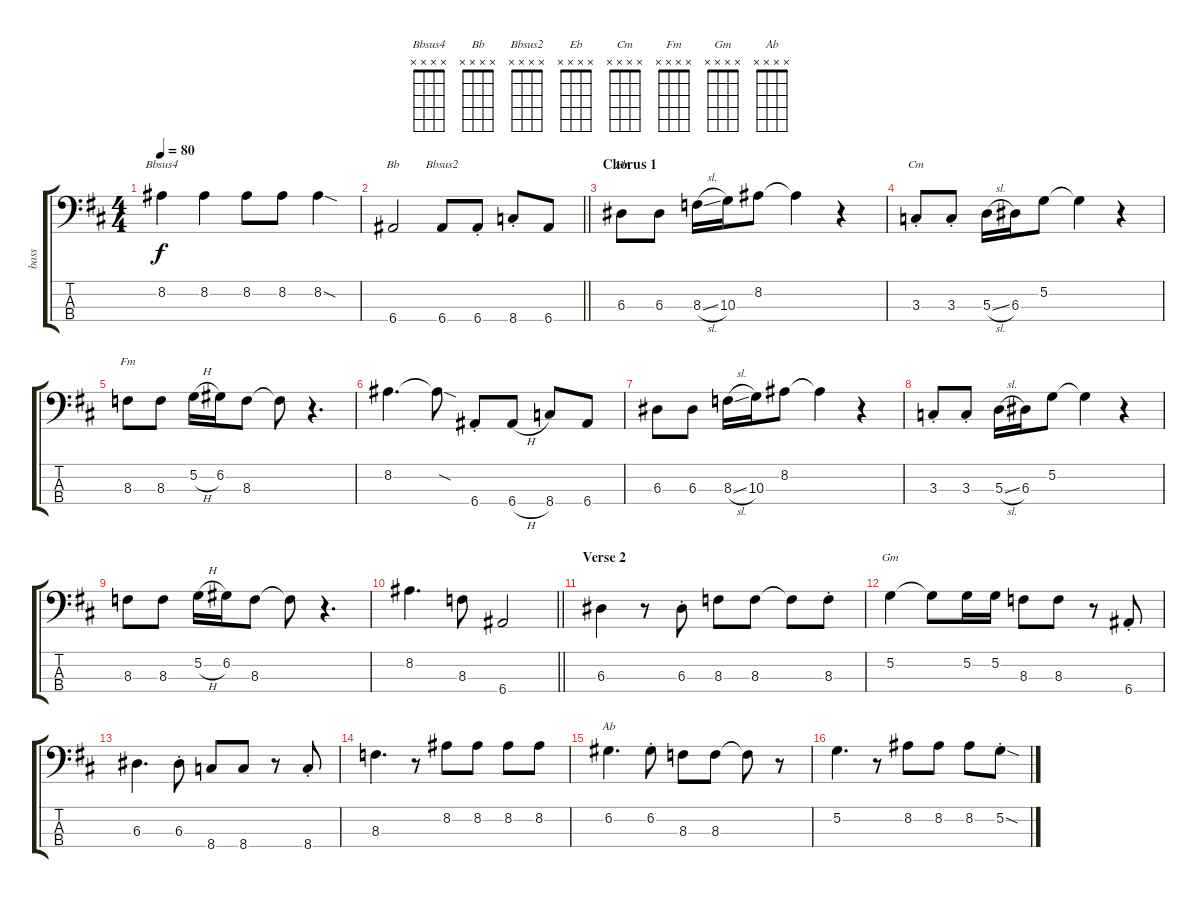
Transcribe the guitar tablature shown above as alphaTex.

\track ("bass" "bass") {instrument electricbassfinger}
\staff {score tabs}
\tuning (G2 D2 A1 E1) {hide}
\chord ("Bbsus4" x x x x)
\chord ("Bb" x x x x)
\chord ("Bbsus2" x x x x)
\chord ("Eb" x x x x)
\chord ("Cm" x x x x)
\chord ("Fm" x x x x)
\chord ("Gm" x x x x)
\chord ("Ab" x x x x)
\ts (4 4)
\tempo 80
\clef f4
\ks d
8.2.4{ch "Bbsus4" dy f} 8.2.4 8.2.8 8.2.8 8.2{sod}.4 |
\barLineRight lightlight
6.4.2{ch "Bb"} 6.4.8{ch "Bbsus2"} 6.4{st}.8 8.4{st}.8 6.4.8 |
\section ("" "Chorus 1")
6.3.8{ch "Eb"} 6.3.8 8.3{sl}.16 10.3.16 8.2.8 8.2{t}.4 r.4 |
3.3{st}.8{ch "Cm"} 3.3{st}.8 5.3{sl}.16 6.3.16 5.2.8 5.2{t}.4 r.4 |
8.3.8{ch "Fm"} 8.3.8 5.2{h}.16 6.2.16 8.3.8 8.3{t}.8 r.4{d} |
8.2.4{d} 8.2{sod t}.8 6.4{st}.8 6.4{h}.8 8.4.8 6.4.8 |
6.3.8 6.3.8 8.3{sl}.16 10.3.16 8.2.8 8.2{t}.4 r.4 |
3.3{st}.8 3.3{st}.8 5.3{sl}.16 6.3.16 5.2.8 5.2{t}.4 r.4 |
8.3.8 8.3.8 5.2{h}.16 6.2.16 8.3.8 8.3{t}.8 r.4{d} |
\barLineRight lightlight
8.2.4{d} 8.3.8 6.4.2 |
\section ("" "Verse 2")
6.3.4 r.8 6.3{st}.8 8.3.8 8.3.8 8.3{t}.8 8.3{st}.8 |
5.2.4{ch "Gm"} 5.2{t}.8 5.2.16 5.2.16 8.3.8 8.3.8 r.8 6.4{st}.8 |
6.3.4{d} 6.3{st}.8 8.4.8 8.4.8 r.8 8.4{st}.8 |
8.3.4{d} r.8 8.2.8 8.2.8 8.2.8 8.2.8 |
6.2.4{d ch "Ab"} 6.2{st}.8 8.3.8 8.3.8 8.3{t}.8 r.8 |
5.2.4{d} r.8 8.2.8 8.2.8 8.2.8 5.2{sod st}.8
